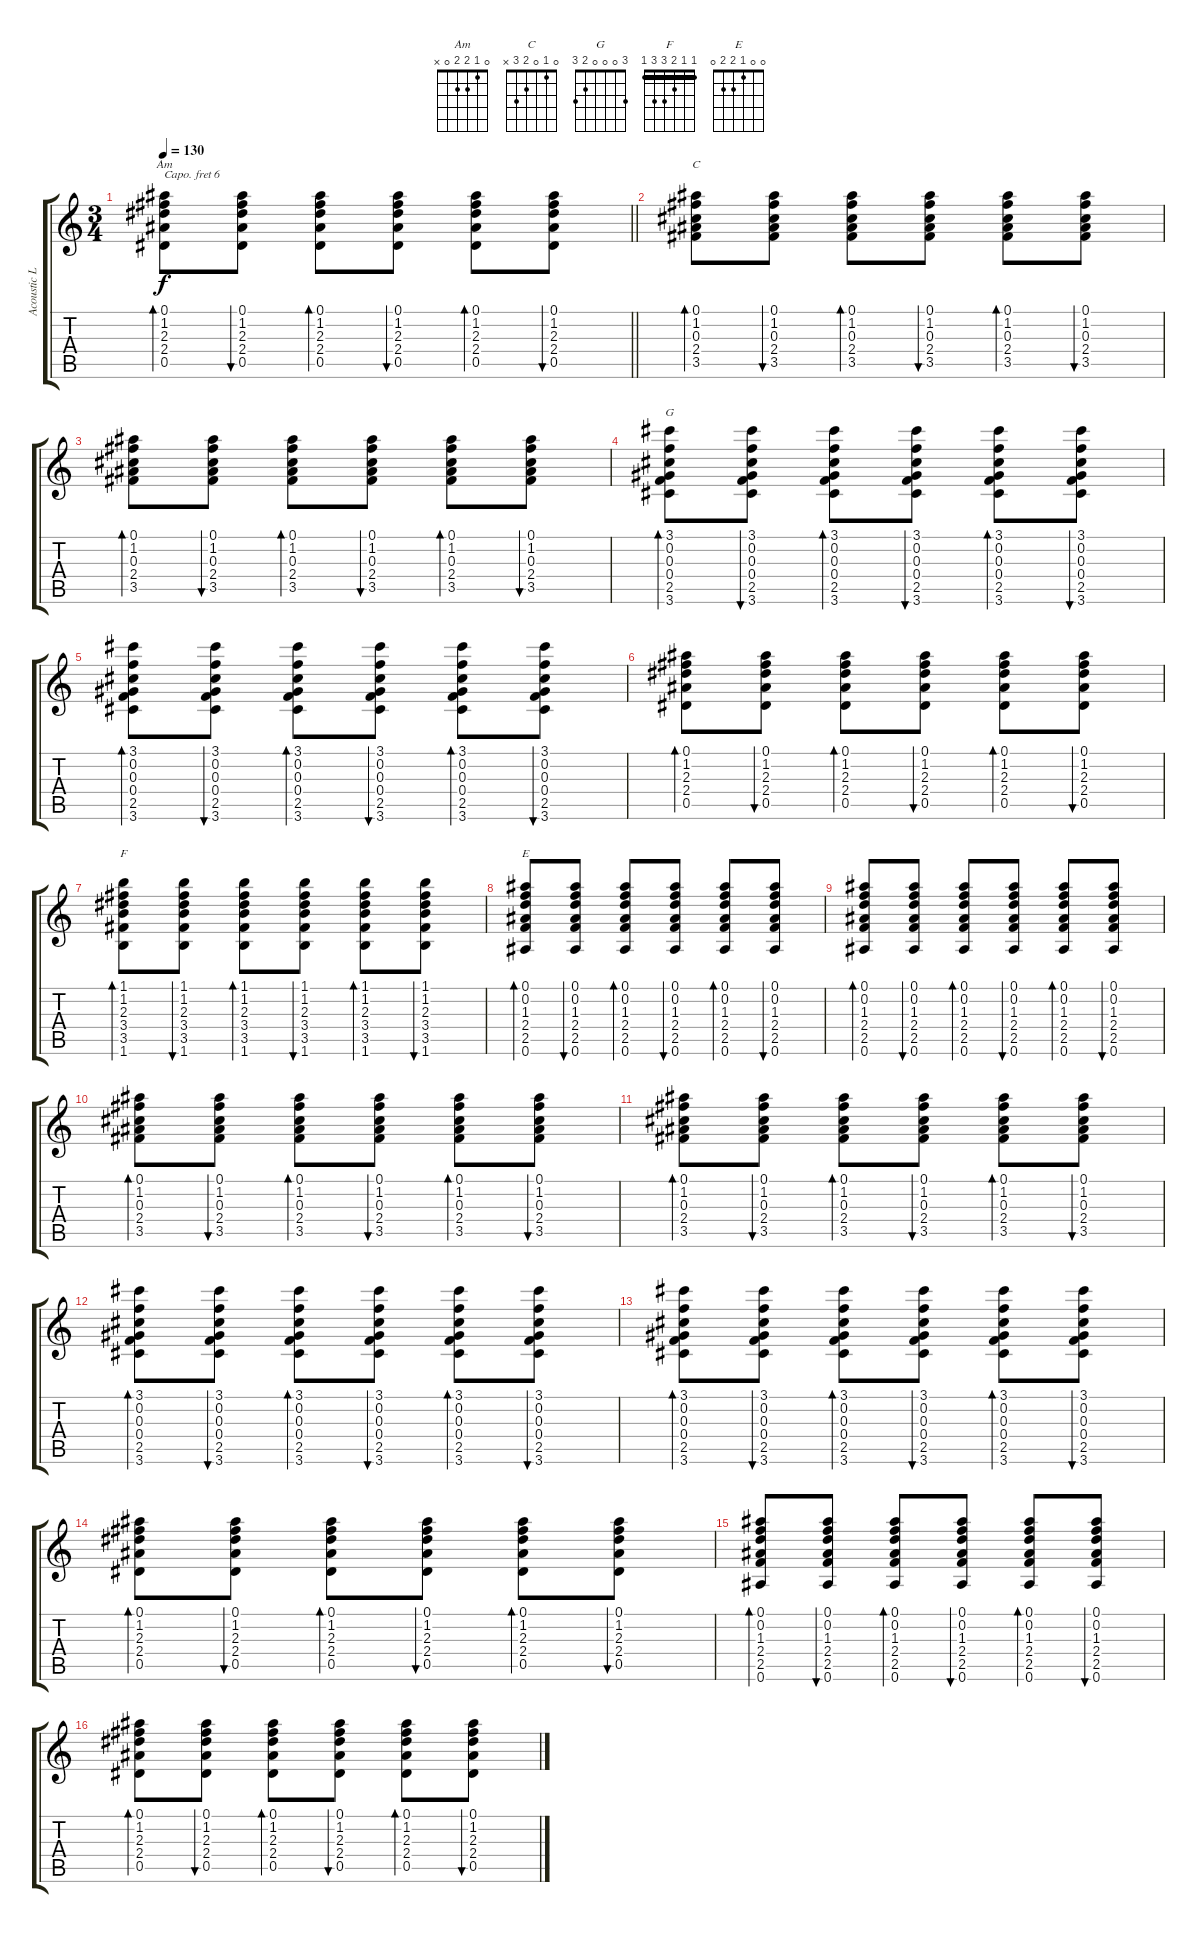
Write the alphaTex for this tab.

\track ("Acoustic Lead (Capo)" "Acoustic L") {instrument acousticguitarnylon}
\staff {score tabs}
\capo 6
\tuning (E4 B3 G3 D3 A2 E2) {hide}
\chord ("Am" 0 1 2 2 0 x)
\chord ("C" 0 1 0 2 3 x)
\chord ("G" 3 0 0 0 2 3)
\chord ("F" 1 1 2 3 3 1) {barre 1}
\chord ("E" 0 0 1 2 2 0)
\ts (3 4)
\tempo 130
\clef g2
\barLineRight lightlight
\ks c
(0.1 1.2 2.3 2.4 0.5).8{bd 60 ch "Am" dy f} (0.1 1.2 2.3 2.4 0.5).8{bu 60} (0.1 1.2 2.3 2.4 0.5).8{bd 60} (0.1 1.2 2.3 2.4 0.5).8{bu 60} (0.1 1.2 2.3 2.4 0.5).8{bd 60} (0.1 1.2 2.3 2.4 0.5).8{bu 60} |
\section ("" "")
(0.1 1.2 0.3 2.4 3.5).8{bd 60 ch "C"} (0.1 1.2 0.3 2.4 3.5).8{bu 60} (0.1 1.2 0.3 2.4 3.5).8{bd 60} (0.1 1.2 0.3 2.4 3.5).8{bu 60} (0.1 1.2 0.3 2.4 3.5).8{bd 60} (0.1 1.2 0.3 2.4 3.5).8{bu 60} |
(0.1 1.2 0.3 2.4 3.5).8{bd 60} (0.1 1.2 0.3 2.4 3.5).8{bu 60} (0.1 1.2 0.3 2.4 3.5).8{bd 60} (0.1 1.2 0.3 2.4 3.5).8{bu 60} (0.1 1.2 0.3 2.4 3.5).8{bd 60} (0.1 1.2 0.3 2.4 3.5).8{bu 60} |
(3.1 0.2 0.3 0.4 2.5 3.6).8{bd 60 ch "G"} (3.1 0.2 0.3 0.4 2.5 3.6).8{bu 60} (3.1 0.2 0.3 0.4 2.5 3.6).8{bd 60} (3.1 0.2 0.3 0.4 2.5 3.6).8{bu 60} (3.1 0.2 0.3 0.4 2.5 3.6).8{bd 60} (3.1 0.2 0.3 0.4 2.5 3.6).8{bu 60} |
(3.1 0.2 0.3 0.4 2.5 3.6).8{bd 60} (3.1 0.2 0.3 0.4 2.5 3.6).8{bu 60} (3.1 0.2 0.3 0.4 2.5 3.6).8{bd 60} (3.1 0.2 0.3 0.4 2.5 3.6).8{bu 60} (3.1 0.2 0.3 0.4 2.5 3.6).8{bd 60} (3.1 0.2 0.3 0.4 2.5 3.6).8{bu 60} |
(0.1 1.2 2.3 2.4 0.5).8{bd 60} (0.1 1.2 2.3 2.4 0.5).8{bu 60} (0.1 1.2 2.3 2.4 0.5).8{bd 60} (0.1 1.2 2.3 2.4 0.5).8{bu 60} (0.1 1.2 2.3 2.4 0.5).8{bd 60} (0.1 1.2 2.3 2.4 0.5).8{bu 60} |
(1.1 1.2 2.3 3.4 3.5 1.6).8{bd 60 ch "F"} (1.1 1.2 2.3 3.4 3.5 1.6).8{bu 60} (1.1 1.2 2.3 3.4 3.5 1.6).8{bd 60} (1.1 1.2 2.3 3.4 3.5 1.6).8{bu 60} (1.1 1.2 2.3 3.4 3.5 1.6).8{bd 60} (1.1 1.2 2.3 3.4 3.5 1.6).8{bu 60} |
(0.1 0.2 1.3 2.4 2.5 0.6).8{bd 60 ch "E"} (0.1 0.2 1.3 2.4 2.5 0.6).8{bu 60} (0.1 0.2 1.3 2.4 2.5 0.6).8{bd 60} (0.1 0.2 1.3 2.4 2.5 0.6).8{bu 60} (0.1 0.2 1.3 2.4 2.5 0.6).8{bd 60} (0.1 0.2 1.3 2.4 2.5 0.6).8{bu 60} |
(0.1 0.2 1.3 2.4 2.5 0.6).8{bd 60} (0.1 0.2 1.3 2.4 2.5 0.6).8{bu 60} (0.1 0.2 1.3 2.4 2.5 0.6).8{bd 60} (0.1 0.2 1.3 2.4 2.5 0.6).8{bu 60} (0.1 0.2 1.3 2.4 2.5 0.6).8{bd 60} (0.1 0.2 1.3 2.4 2.5 0.6).8{bu 60} |
(0.1 1.2 0.3 2.4 3.5).8{bd 60} (0.1 1.2 0.3 2.4 3.5).8{bu 60} (0.1 1.2 0.3 2.4 3.5).8{bd 60} (0.1 1.2 0.3 2.4 3.5).8{bu 60} (0.1 1.2 0.3 2.4 3.5).8{bd 60} (0.1 1.2 0.3 2.4 3.5).8{bu 60} |
(0.1 1.2 0.3 2.4 3.5).8{bd 60} (0.1 1.2 0.3 2.4 3.5).8{bu 60} (0.1 1.2 0.3 2.4 3.5).8{bd 60} (0.1 1.2 0.3 2.4 3.5).8{bu 60} (0.1 1.2 0.3 2.4 3.5).8{bd 60} (0.1 1.2 0.3 2.4 3.5).8{bu 60} |
(3.1 0.2 0.3 0.4 2.5 3.6).8{bd 60} (3.1 0.2 0.3 0.4 2.5 3.6).8{bu 60} (3.1 0.2 0.3 0.4 2.5 3.6).8{bd 60} (3.1 0.2 0.3 0.4 2.5 3.6).8{bu 60} (3.1 0.2 0.3 0.4 2.5 3.6).8{bd 60} (3.1 0.2 0.3 0.4 2.5 3.6).8{bu 60} |
(3.1 0.2 0.3 0.4 2.5 3.6).8{bd 60} (3.1 0.2 0.3 0.4 2.5 3.6).8{bu 60} (3.1 0.2 0.3 0.4 2.5 3.6).8{bd 60} (3.1 0.2 0.3 0.4 2.5 3.6).8{bu 60} (3.1 0.2 0.3 0.4 2.5 3.6).8{bd 60} (3.1 0.2 0.3 0.4 2.5 3.6).8{bu 60} |
(0.1 1.2 2.3 2.4 0.5).8{bd 60} (0.1 1.2 2.3 2.4 0.5).8{bu 60} (0.1 1.2 2.3 2.4 0.5).8{bd 60} (0.1 1.2 2.3 2.4 0.5).8{bu 60} (0.1 1.2 2.3 2.4 0.5).8{bd 60} (0.1 1.2 2.3 2.4 0.5).8{bu 60} |
(0.1 0.2 1.3 2.4 2.5 0.6).8{bd 60} (0.1 0.2 1.3 2.4 2.5 0.6).8{bu 60} (0.1 0.2 1.3 2.4 2.5 0.6).8{bd 60} (0.1 0.2 1.3 2.4 2.5 0.6).8{bu 60} (0.1 0.2 1.3 2.4 2.5 0.6).8{bd 60} (0.1 0.2 1.3 2.4 2.5 0.6).8{bu 60} |
(0.1 1.2 2.3 2.4 0.5).8{bd 60} (0.1 1.2 2.3 2.4 0.5).8{bu 60} (0.1 1.2 2.3 2.4 0.5).8{bd 60} (0.1 1.2 2.3 2.4 0.5).8{bu 60} (0.1 1.2 2.3 2.4 0.5).8{bd 60} (0.1 1.2 2.3 2.4 0.5).8{bu 60}
